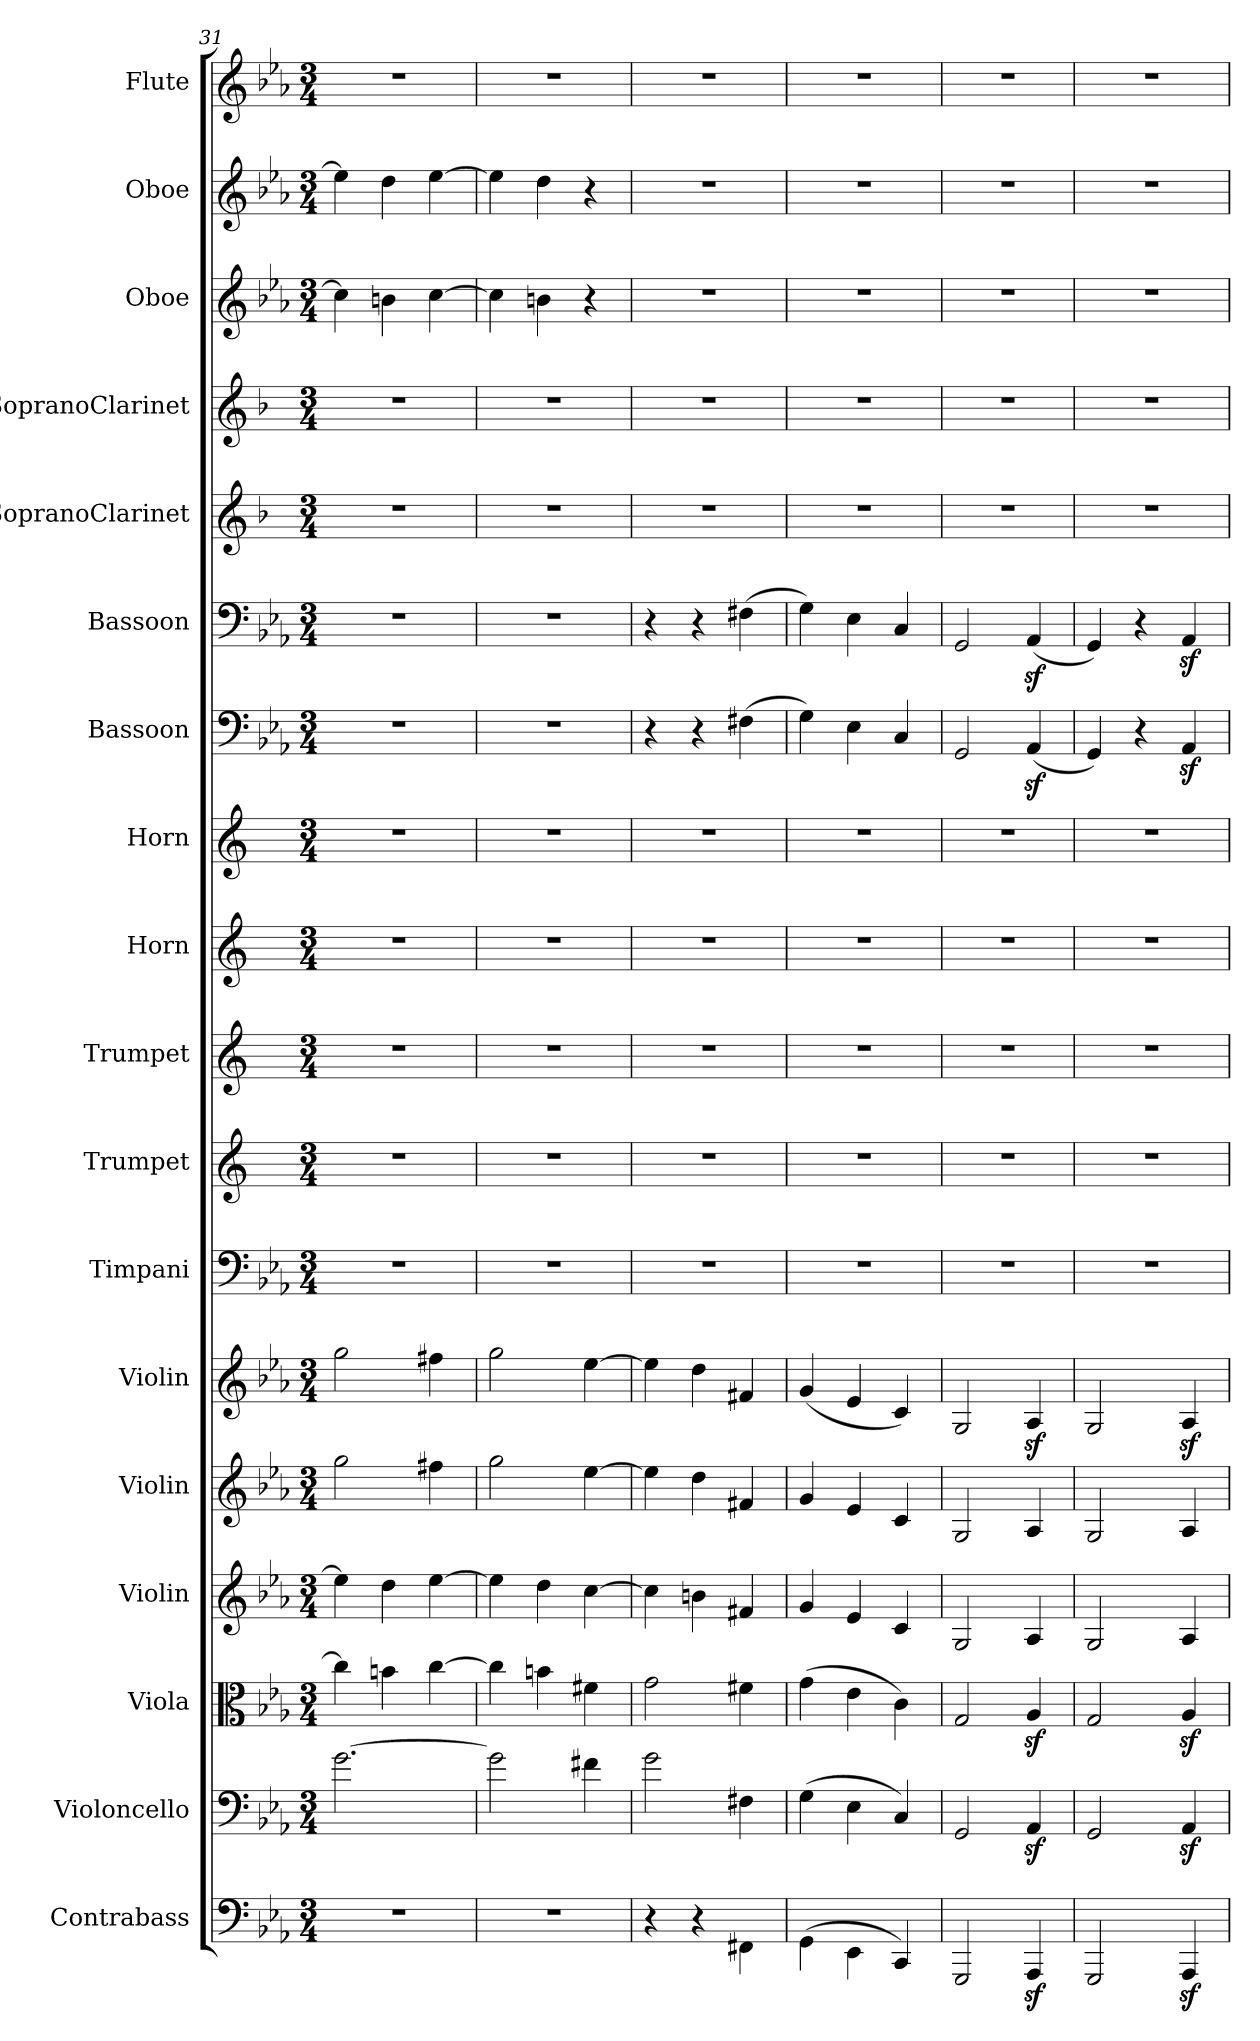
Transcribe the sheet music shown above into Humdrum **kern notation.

**kern	**kern	**kern	**kern	**kern	**kern	**kern	**kern	**kern	**kern	**kern	**kern	**kern	**kern	**kern	**kern	**kern	**kern
*part18	*part17	*part16	*part15	*part14	*part13	*part12	*part11	*part10	*part9	*part8	*part7	*part6	*part5	*part4	*part3	*part2	*part1
*staff18	*staff17	*staff16	*staff15	*staff14	*staff13	*staff12	*staff11	*staff10	*staff9	*staff8	*staff7	*staff6	*staff5	*staff4	*staff3	*staff2	*staff1
*I"Contrabass	*I"Violoncello	*I"Viola	*I"Violin	*I"Violin	*I"Violin	*I"Timpani	*I"Trumpet	*I"Trumpet	*I"Horn	*I"Horn	*I"Bassoon	*I"Bassoon	*I"SopranoClarinet	*I"SopranoClarinet	*I"Oboe	*I"Oboe	*I"Flute
*I'Cb	*I'Vc	*I'Vla	*I'Vln	*I'Vln	*I'Vln	*I'Timp	*I'Tpt	*I'Tpt	*I'Hn	*I'Hn	*I'Bsn	*I'Bsn	*	*	*I'Ob	*I'Ob	*I'Fl
*clefF4	*clefF4	*clefC3	*clefG2	*clefG2	*clefG2	*clefF4	*clefG2	*clefG2	*clefG2	*clefG2	*clefF4	*clefF4	*clefG2	*clefG2	*clefG2	*clefG2	*clefG2
*k[b-e-a-]	*k[b-e-a-]	*k[b-e-a-]	*k[b-e-a-]	*k[b-e-a-]	*k[b-e-a-]	*k[b-e-a-]	*k[]	*k[]	*k[]	*k[]	*k[b-e-a-]	*k[b-e-a-]	*k[b-]	*k[b-]	*k[b-e-a-]	*k[b-e-a-]	*k[b-e-a-]
*M3/4	*M3/4	*M3/4	*M3/4	*M3/4	*M3/4	*M3/4	*M3/4	*M3/4	*M3/4	*M3/4	*M3/4	*M3/4	*M3/4	*M3/4	*M3/4	*M3/4	*M3/4
=31	=31	=31	=31	=31	=31	=31	=31	=31	=31	=31	=31	=31	=31	=31	=31	=31	=31
2.r	[2.g\	4cc\]	4ee-\]	2gg\	2gg\	2.r	2.r	2.r	2.r	2.r	2.r	2.r	2.r	2.r	4cc\]	4ee-\]	2.r
.	.	4bn\	4dd\	.	.	.	.	.	.	.	.	.	.	.	4bn\	4dd\	.
.	.	[4cc\	[4ee-\	4ff#X\	4ff#X\	.	.	.	.	.	.	.	.	.	[4cc\	[4ee-\	.
=32	=32	=32	=32	=32	=32	=32	=32	=32	=32	=32	=32	=32	=32	=32	=32	=32	=32
2.r	2g\]	4cc\]	4ee-\]	2gg\	2gg\	2.r	2.r	2.r	2.r	2.r	2.r	2.r	2.r	2.r	4cc\]	4ee-\]	2.r
.	.	4bn\	4dd\	.	.	.	.	.	.	.	.	.	.	.	4bn\	4dd\	.
.	4f#X\	4f#X\	[4cc\	[4ee-\	[4ee-\	.	.	.	.	.	.	.	.	.	4r	4r	.
=33	=33	=33	=33	=33	=33	=33	=33	=33	=33	=33	=33	=33	=33	=33	=33	=33	=33
4r	2g\	2g\	4cc\]	4ee-\]	4ee-\]	2.r	2.r	2.r	2.r	2.r	4r	4r	2.r	2.r	2.r	2.r	2.r
4r	.	.	4bn\	4dd\	4dd\	.	.	.	.	.	4r	4r	.	.	.	.	.
4FF#X\	4F#X\	4f#X\	4f#X/	4f#X/	4f#X/	.	.	.	.	.	(4F#X\	(4F#X\	.	.	.	.	.
=34	=34	=34	=34	=34	=34	=34	=34	=34	=34	=34	=34	=34	=34	=34	=34	=34	=34
(4GG\	(4G\	(4g\	4g/	4g/	(4g/	2.r	2.r	2.r	2.r	2.r	4G\)	4G\)	2.r	2.r	2.r	2.r	2.r
4EE-\	4E-\	4e-\	4e-/	4e-/	4e-/	.	.	.	.	.	4E-\	4E-\	.	.	.	.	.
4CC/)	4C/)	4c\)	4c/	4c/	4c/)	.	.	.	.	.	4C/	4C/	.	.	.	.	.
=35	=35	=35	=35	=35	=35	=35	=35	=35	=35	=35	=35	=35	=35	=35	=35	=35	=35
2GGG/	2GG/	2G/	2G/	2G/	2G/	2.r	2.r	2.r	2.r	2.r	2GG/	2GG/	2.r	2.r	2.r	2.r	2.r
4AAA-z/	4AA-z/	4A-z/	4A-/	4A-/	4A-z/	.	.	.	.	.	(4AA-z/	(4AA-z/	.	.	.	.	.
=36	=36	=36	=36	=36	=36	=36	=36	=36	=36	=36	=36	=36	=36	=36	=36	=36	=36
2GGG/	2GG/	2G/	2G/	2G/	2G/	2.r	2.r	2.r	2.r	2.r	4GG/)	4GG/)	2.r	2.r	2.r	2.r	2.r
.	.	.	.	.	.	.	.	.	.	.	4r	4r	.	.	.	.	.
4AAA-z/	4AA-z/	4A-z/	4A-/	4A-/	4A-z/	.	.	.	.	.	4AA-z/	4AA-z/	.	.	.	.	.
=	=	=	=	=	=	=	=	=	=	=	=	=	=	=	=	=	=
*-	*-	*-	*-	*-	*-	*-	*-	*-	*-	*-	*-	*-	*-	*-	*-	*-	*-
